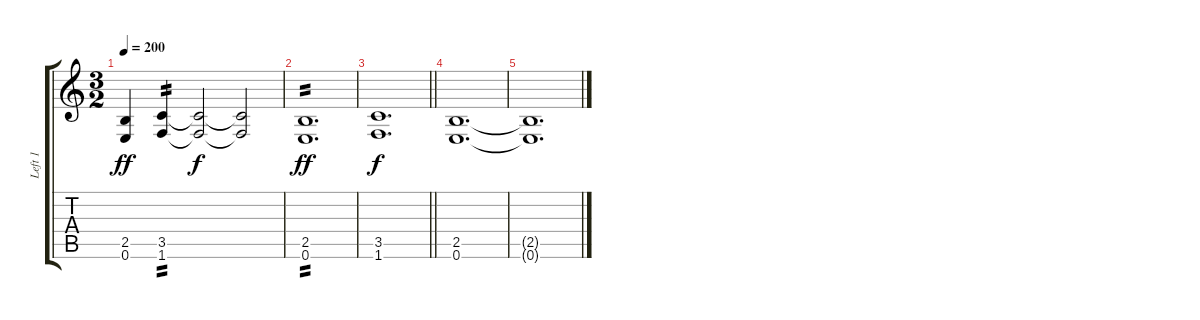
\track ("Left 1" "Left 1") {instrument distortionguitar}
\staff {score tabs}
\tuning (E4 B3 G3 D3 A2 E2) {hide}
\ts (3 2)
\tempo 200
\clef g2
\ks c
(2.5{t} 0.6{t}).4{dy ff} (3.5 1.6).4{tp 2} (3.5{t} 1.6{t}).2{dy f} (3.5{t} 1.6{t}).2 |
(2.5 0.6).1{d tp 2 dy ff} |
\barLineRight lightlight
(3.5 1.6).1{d dy f} |
(2.5 0.6).1{d} |
(2.5{t} 0.6{t}).1{d}
